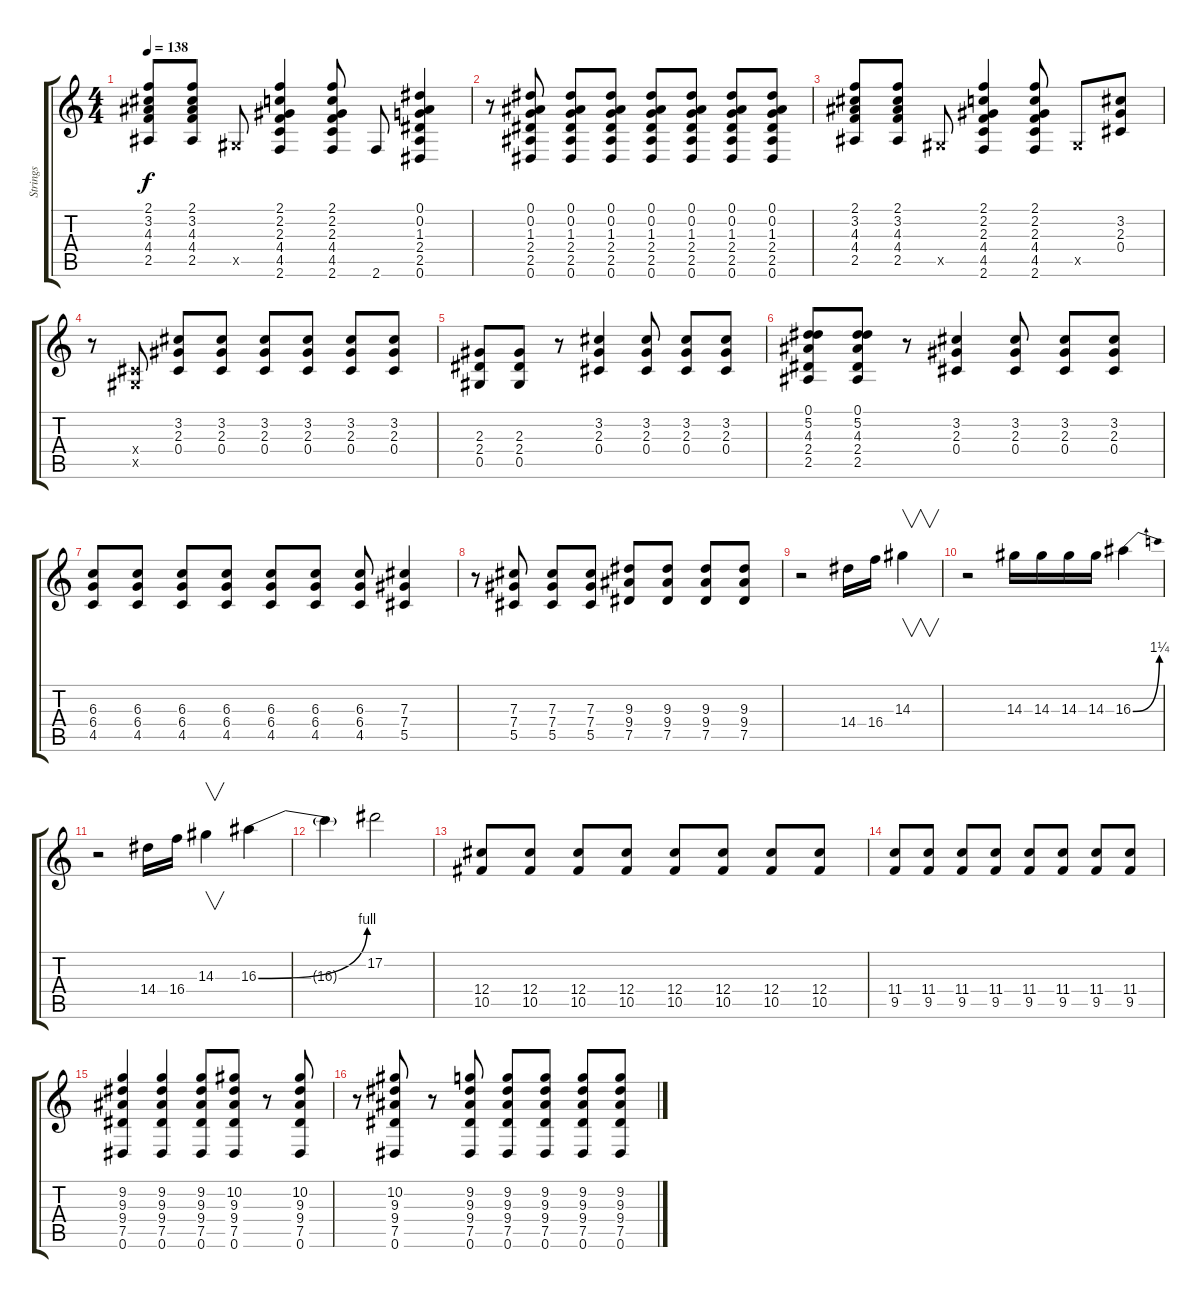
\track ("Strings" "Strings") {instrument overdrivenguitar}
\staff {score tabs}
\tuning (Eb4 Bb3 Gb3 Db3 Ab2 Eb2) {hide}
\ts (4 4)
\tempo 138
\clef g2
\ks c
(2.1 3.2 4.3 4.4 2.5).8{dy f} (2.1 3.2 4.3 4.4 2.5).8 0.5{x}.8 (2.1 2.2 2.3 4.4 4.5 2.6).4 (2.1 2.2 2.3 4.4 4.5 2.6).8 2.6.8 (0.1 0.2 1.3 2.4 2.5 0.6).4 |
r.8 (0.1 0.2 1.3 2.4 2.5 0.6).8 (0.1 0.2 1.3 2.4 2.5 0.6).8 (0.1 0.2 1.3 2.4 2.5 0.6).8 (0.1 0.2 1.3 2.4 2.5 0.6).8 (0.1 0.2 1.3 2.4 2.5 0.6).8 (0.1 0.2 1.3 2.4 2.5 0.6).8 (0.1 0.2 1.3 2.4 2.5 0.6).8 |
(2.1 3.2 4.3 4.4 2.5).8 (2.1 3.2 4.3 4.4 2.5).8 0.5{x}.8 (2.1 2.2 2.3 4.4 4.5 2.6).4 (2.1 2.2 2.3 4.4 4.5 2.6).8 0.5{x}.8 (3.2 2.3 0.4).8 |
r.8 (0.4{x} 0.5{x}).8 (3.2 2.3 0.4).8 (3.2 2.3 0.4).8 (3.2 2.3 0.4).8 (3.2 2.3 0.4).8 (3.2 2.3 0.4).8 (3.2 2.3 0.4).8 |
(2.3 2.4 0.5).8 (2.3 2.4 0.5).8 r.8 (3.2 2.3 0.4).4 (3.2 2.3 0.4).8 (3.2 2.3 0.4).8 (3.2 2.3 0.4).8 |
(0.1 5.2 4.3 2.4 2.5).8 (0.1 5.2 4.3 2.4 2.5).8 r.8 (3.2 2.3 0.4).4 (3.2 2.3 0.4).8 (3.2 2.3 0.4).8 (3.2 2.3 0.4).8 |
(6.3 6.4 4.5).8 (6.3 6.4 4.5).8 (6.3 6.4 4.5).8 (6.3 6.4 4.5).8 (6.3 6.4 4.5).8 (6.3 6.4 4.5).8 (6.3 6.4 4.5).8 (7.3 7.4 5.5).4 |
r.8 (7.3 7.4 5.5).8 (7.3 7.4 5.5).8 (7.3 7.4 5.5).8 (9.3 9.4 7.5).8 (9.3 9.4 7.5).8 (9.3 9.4 7.5).8 (9.3 9.4 7.5).8 |
r.2 14.4.16 16.4.16 14.3.4{v} |
r.2 14.3.16 14.3.16 14.3.16 14.3.16 16.3{be (bend 0 0 60 5)}.4 |
r.2 14.4.16 16.4.16 14.3.4{v} 16.3{be (bend 0 0 60 4)}.4 |
16.3{t}.4 17.2.2 |
(12.4 10.5).8 (12.4 10.5).8 (12.4 10.5).8 (12.4 10.5).8 (12.4 10.5).8 (12.4 10.5).8 (12.4 10.5).8 (12.4 10.5).8 |
(11.4 9.5).8 (11.4 9.5).8 (11.4 9.5).8 (11.4 9.5).8 (11.4 9.5).8 (11.4 9.5).8 (11.4 9.5).8 (11.4 9.5).8 |
(9.2 9.3 9.4 7.5 0.6).4 (9.2 9.3 9.4 7.5 0.6).4 (9.2 9.3 9.4 7.5 0.6).8 (10.2 9.3 9.4 7.5 0.6).8 r.8 (10.2 9.3 9.4 7.5 0.6).8 |
r.8 (10.2 9.3 9.4 7.5 0.6).8 r.8 (9.2 9.3 9.4 7.5 0.6).8 (9.2 9.3 9.4 7.5 0.6).8 (9.2 9.3 9.4 7.5 0.6).8 (9.2 9.3 9.4 7.5 0.6).8 (9.2 9.3 9.4 7.5 0.6).8
